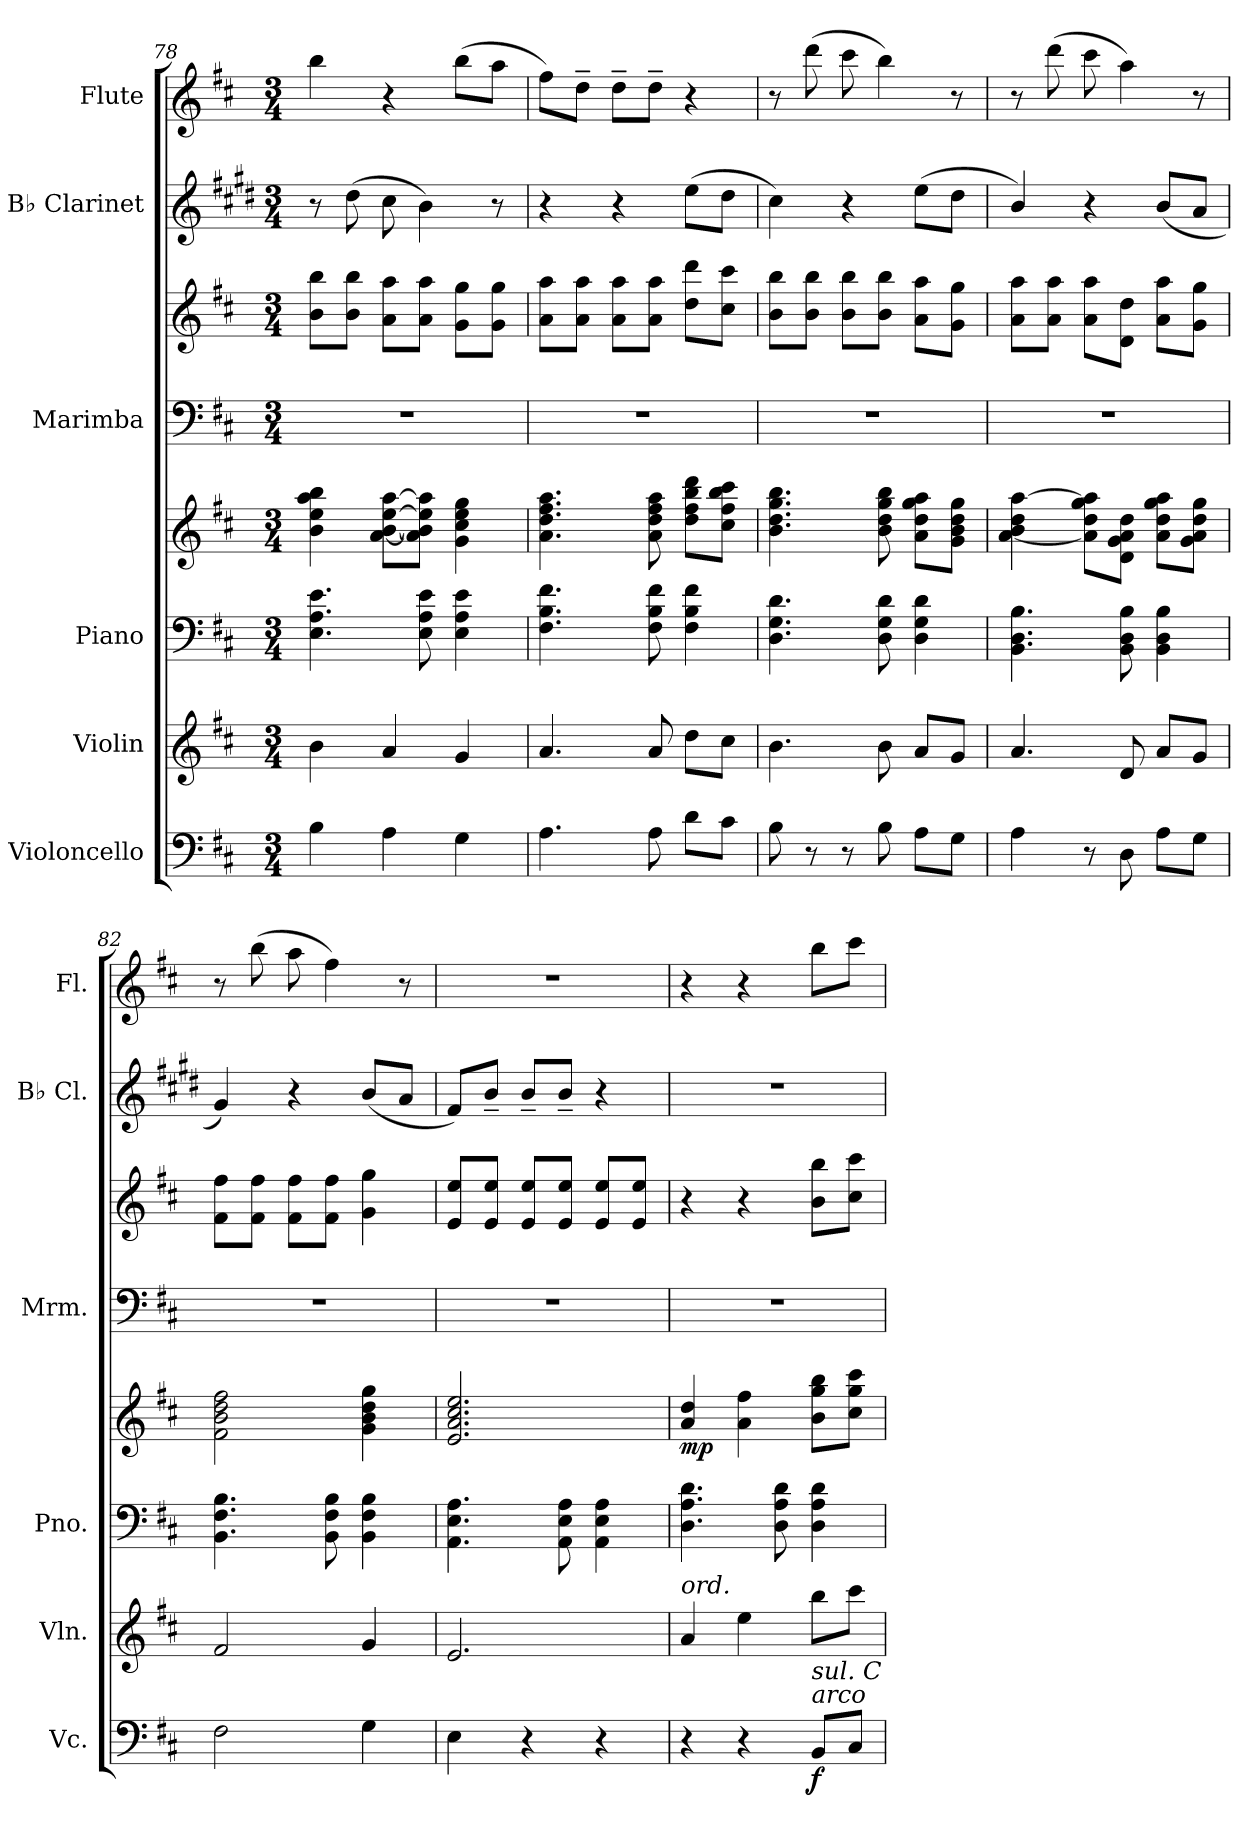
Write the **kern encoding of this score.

**kern	**dynam	**kern	**kern	**kern	**dynam	**kern	**kern	**kern	**kern
*part6	*part6	*part5	*part4	*part4	*part4	*part3	*part3	*part2	*part1
*staff8	*staff8	*staff7	*staff6	*staff5	*staff5/6	*staff4	*staff3	*staff2	*staff1
*I"Violoncello	*	*I"Violin	*I"Piano	*	*	*I"Marimba	*	*I"B♭ Clarinet	*I"Flute
*I'Vc.	*	*I'Vln.	*I'Pno.	*	*	*I'Mrm.	*	*I'B♭ Cl.	*I'Fl.
!!LO:PB:g=z
*clefF4	*	*clefG2	*clefF4	*clefG2	*	*clefF4	*clefG2	*clefG2	*clefG2
*	*	*	*	*	*	*	*	*ITrd1c2	*
*k[f#c#]	*	*k[f#c#]	*k[f#c#]	*k[f#c#]	*	*k[f#c#]	*k[f#c#]	*k[f#c#]	*k[f#c#]
*M3/4	*	*M3/4	*M3/4	*M3/4	*	*M3/4	*M3/4	*M3/4	*M3/4
=78	=78	=78	=78	=78	=78	=78	=78	=78	=78
4B\	.	4b\	4.E\ 4.A\ 4.e\	4b\ 4ee\ 4aa\ 4bb\	.	2.r	8b\ 8bb\L	8r	4bb\
.	.	.	.	.	.	.	8b\ 8bb\J	(8cc#\	.
4A\	.	4a/	.	[8a\ [8b\ [8ee\ [8aa\L	.	.	8a\ 8aa\L	8b\	4r
.	.	.	8E\ 8A\ 8e\	8a\] 8b\] 8ee\] 8aa\]J	.	.	8a\ 8aa\J	4a\)	.
4G\	.	4g/	4E\ 4A\ 4e\	4g\ 4cc#\ 4ee\ 4gg\	.	.	8g\ 8gg\L	.	(8bb\L
.	.	.	.	.	.	.	8g\ 8gg\J	8r	8aa\J
=79	=79	=79	=79	=79	=79	=79	=79	=79	=79
4.A\	.	4.a/	4.F#\ 4.B\ 4.f#\	4.a\ 4.dd\ 4.ff#\ 4.aa\	.	2.r	8a\ 8aa\L	4r	8ff#\L)
.	.	.	.	.	.	.	8a\ 8aa\J	.	8dd~\J
.	.	.	.	.	.	.	8a\ 8aa\L	4r	8dd~\L
8A\	.	8a/	8F#\ 8B\ 8f#\	8a\ 8dd\ 8ff#\ 8aa\	.	.	8a\ 8aa\J	.	8dd~\J
8d\L	.	8dd\L	4F#\ 4B\ 4f#\	8dd\ 8ff#\ 8bb\ 8ddd\L	.	.	8dd\ 8ddd\L	(8dd\L	4r
8c#\J	.	8cc#\J	.	8cc#\ 8ff#\ 8bb\ 8ccc#\J	.	.	8cc#\ 8ccc#\J	8cc#\J	.
=80	=80	=80	=80	=80	=80	=80	=80	=80	=80
8B\	.	4.b\	4.D\ 4.G\ 4.d\	4.b\ 4.dd\ 4.gg\ 4.bb\	.	2.r	8b\ 8bb\L	4b\)	8r
8r	.	.	.	.	.	.	8b\ 8bb\J	.	(8ddd\
8r	.	.	.	.	.	.	8b\ 8bb\L	4r	8ccc#\
8B\	.	8b\	8D\ 8G\ 8d\	8b\ 8dd\ 8gg\ 8bb\	.	.	8b\ 8bb\J	.	4bb\)
8A\L	.	8a/L	4D\ 4G\ 4d\	8a\ 8dd\ 8gg\ 8aa\L	.	.	8a\ 8aa\L	(8dd\L	.
8G\J	.	8g/J	.	8g\ 8b\ 8dd\ 8gg\J	.	.	8g\ 8gg\J	8cc#\J	8r
=81	=81	=81	=81	=81	=81	=81	=81	=81	=81
4A\	.	4.a/	4.BB\ 4.D\ 4.B\	[4a\ 4b\ 4dd\ [4aa\	.	2.r	8a\ 8aa\L	4a/)	8r
.	.	.	.	.	.	.	8a\ 8aa\J	.	(8ddd\
8r	.	.	.	8a\] 8dd\ 8gg\ 8aa\]L	.	.	8a\ 8aa\L	4r	8ccc#\
8D\	.	8d/	8BB\ 8D\ 8B\	8d\ 8g\ 8a\ 8dd\J	.	.	8d\ 8dd\J	.	4aa\)
8A\L	.	8a/L	4BB\ 4D\ 4B\	8a\ 8dd\ 8gg\ 8aa\L	.	.	8a\ 8aa\L	(8a/L	.
8G\J	.	8g/J	.	8g\ 8a\ 8dd\ 8gg\J	.	.	8g\ 8gg\J	8g/J	8r
=82	=82	=82	=82	=82	=82	=82	=82	=82	=82
2F#\	.	2f#/	4.BB\ 4.F#\ 4.B\	2f#\ 2b\ 2dd\ 2ff#\	.	2.r	8f#\ 8ff#\L	4f#/)	8r
.	.	.	.	.	.	.	8f#\ 8ff#\J	.	(8bb\
.	.	.	.	.	.	.	8f#\ 8ff#\L	4r	8aa\
.	.	.	8BB\ 8F#\ 8B\	.	.	.	8f#\ 8ff#\J	.	4ff#\)
4G\	.	4g/	4BB\ 4F#\ 4B\	4g\ 4b\ 4dd\ 4gg\	.	.	4g\ 4gg\	(8a/L	.
.	.	.	.	.	.	.	.	8g/J	8r
=83	=83	=83	=83	=83	=83	=83	=83	=83	=83
4E\	.	2.e/	4.AA\ 4.E\ 4.A\	2.e/ 2.a/ 2.cc#/ 2.ee/	.	2.r	8e/ 8ee/L	8e/L)	2.r
.	.	.	.	.	.	.	8e/ 8ee/J	8a~/J	.
4r	.	.	.	.	.	.	8e/ 8ee/L	8a~/L	.
.	.	.	8AA\ 8E\ 8A\	.	.	.	8e/ 8ee/J	8a~/J	.
4r	.	.	4AA\ 4E\ 4A\	.	.	.	8e/ 8ee/L	4r	.
.	.	.	.	.	.	.	8e/ 8ee/J	.	.
!!LO:LB:g=z
=84	=84	=84	=84	=84	=84	=84	=84	=84	=84
!	!	!LO:TX:a:i:t=ord.	!	!	!	!	!	!	!
!	!	!	!	!	!LO:DY:b	!	!	!	!
4r	.	4a/	4.D\ 4.A\ 4.d\	4a/ 4dd/	mp	2.r	4r	2.r	4r
4r	.	4ee\	.	4a\ 4ff#\	.	.	4r	.	4r
.	.	.	8D\ 8A\ 8d\	.	.	.	.	.	.
!LO:TX:a:i:t=arco	!	!	!	!	!	!	!	!	!
!LO:TX:a:i:t=sul. C	!	!	!	!	!	!	!	!	!
!	!LO:DY:b	!	!	!	!	!	!	!	!
8BB/L	f	8bb\L	4D\ 4A\ 4d\	8b\ 8gg\ 8bb\L	.	.	8b\ 8bb\L	.	8bb\L
8C#/J	.	8ccc#\J	.	8cc#\ 8gg\ 8ccc#\J	.	.	8cc#\ 8ccc#\J	.	8ccc#\J
=	=	=	=	=	=	=	=	=	=
*-	*-	*-	*-	*-	*-	*-	*-	*-	*-
